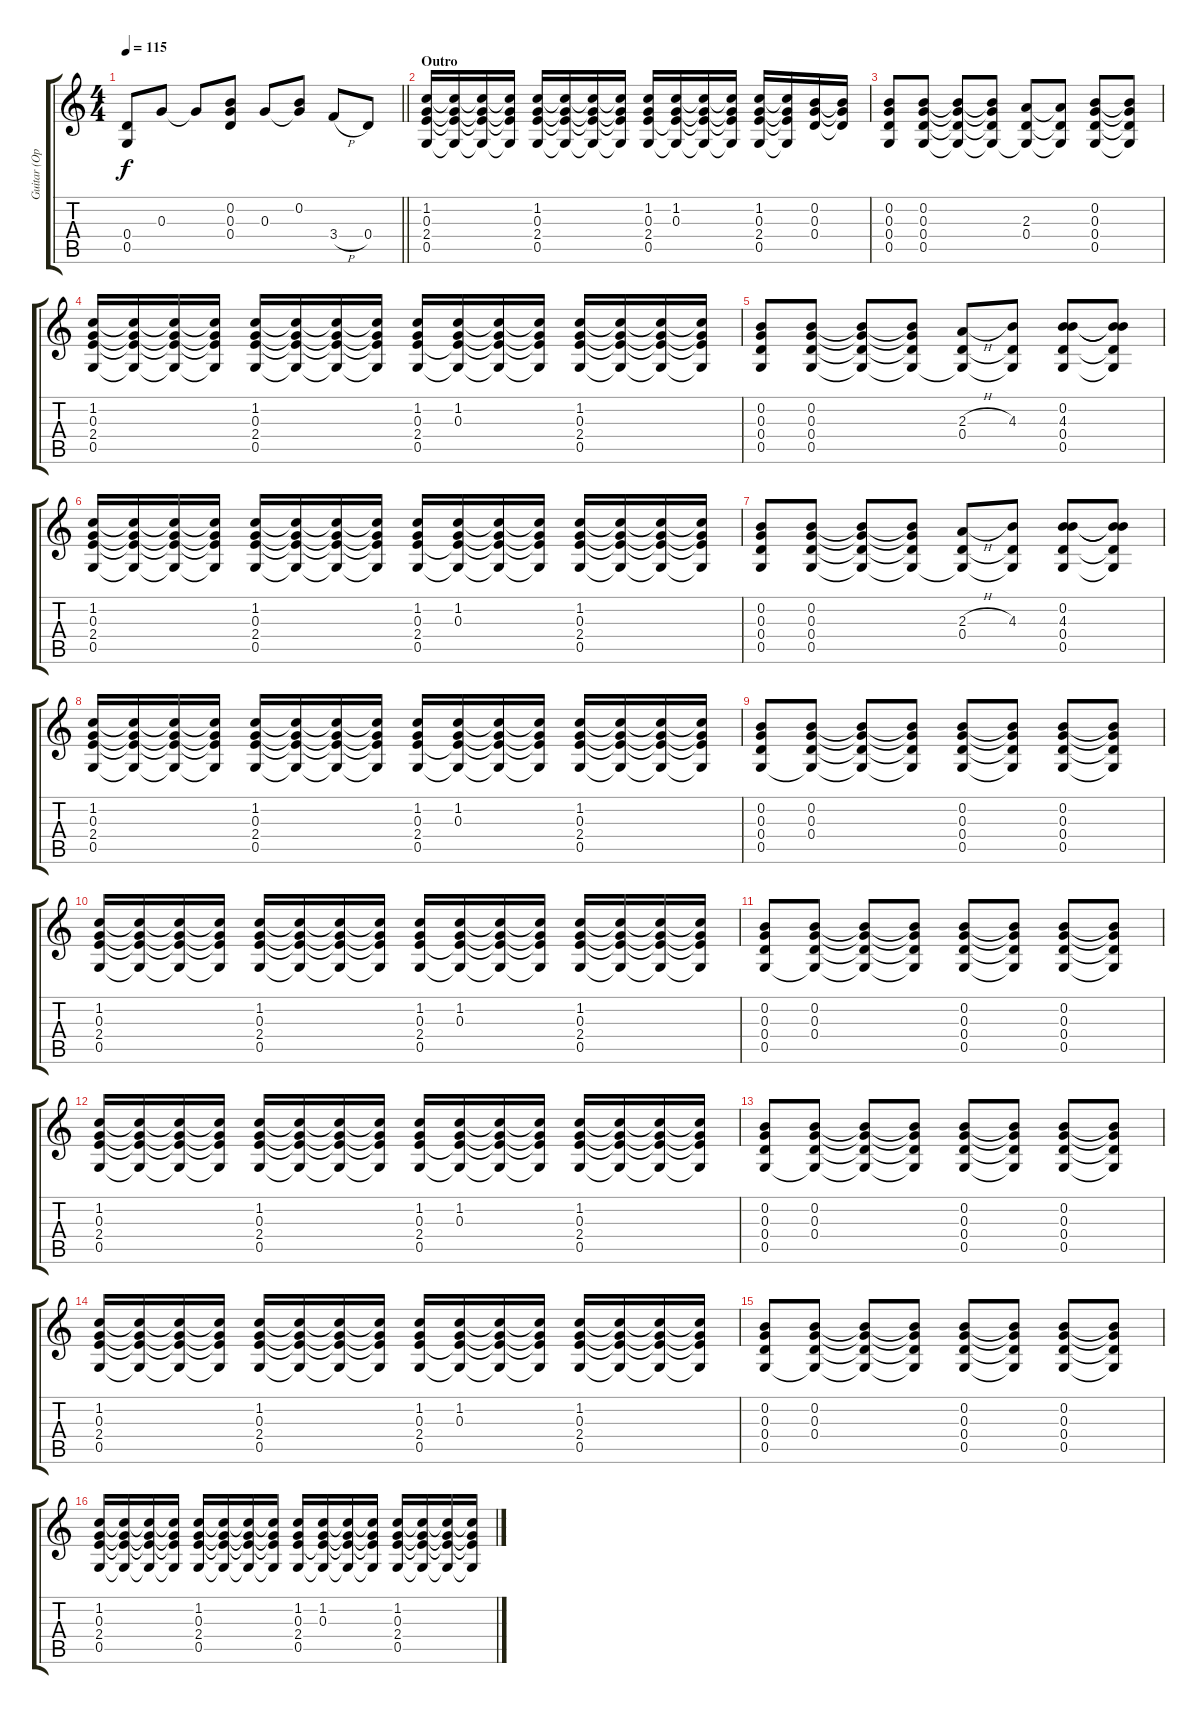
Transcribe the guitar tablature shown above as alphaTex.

\track ("Guitar (Open G)" "Guitar (Op") {instrument distortionguitar}
\staff {score tabs}
\tuning (D4 B3 G3 D3 G2 D2) {hide}
\ts (4 4)
\tempo 115
\clef g2
\barLineRight lightlight
\ks c
(0.4 0.5).8{dy f} 0.3.8 0.3{t}.8 (0.2 0.3 0.4).8 0.3.8 (0.2 0.3{t}).8 3.4{h}.8 0.4.8 |
\section ("" "Outro")
(1.2 0.3 2.4 0.5).16 (1.2{t} 0.3{t} 2.4{t} 0.5{t}).16 (1.2{t} 0.3{t} 2.4{t} 0.5{t}).16 (1.2{t} 0.3{t} 2.4{t} 0.5{t}).16 (1.2 0.3 2.4 0.5).16 (1.2{t} 0.3{t} 2.4{t} 0.5{t}).16 (1.2{t} 0.3{t} 2.4{t} 0.5{t}).16 (1.2{t} 0.3{t} 2.4{t} 0.5{t}).16 (1.2 0.3 2.4 0.5).16 (1.2 0.3 2.4{t} 0.5{t}).16 (1.2{t} 0.3{t} 2.4{t} 0.5{t}).16 (1.2{t} 0.3{t} 2.4{t} 0.5{t}).16 (1.2 0.3 2.4 0.5).16 (1.2{t} 0.3{t} 2.4{t} 0.5{t}).16 (0.2 0.3 0.4).16 (0.2{t} 0.3{t} 0.4{t}).16 |
(0.2 0.3 0.4 0.5).8 (0.2 0.3 0.4 0.5).8 (0.2{t} 0.3{t} 0.4{t} 0.5{t}).8 (0.2{t} 0.3{t} 0.4{t} 0.5{t}).8 (2.3 0.4 0.5{t}).8 (2.3{t} 0.4{t} 0.5{t}).8 (0.2 0.3 0.4 0.5).8 (0.2{t} 0.3{t} 0.4{t} 0.5{t}).8 |
(1.2 0.3 2.4 0.5).16 (1.2{t} 0.3{t} 2.4{t} 0.5{t}).16 (1.2{t} 0.3{t} 2.4{t} 0.5{t}).16 (1.2{t} 0.3{t} 2.4{t} 0.5{t}).16 (1.2 0.3 2.4 0.5).16 (1.2{t} 0.3{t} 2.4{t} 0.5{t}).16 (1.2{t} 0.3{t} 2.4{t} 0.5{t}).16 (1.2{t} 0.3{t} 2.4{t} 0.5{t}).16 (1.2 0.3 2.4 0.5).16 (1.2 0.3 2.4{t} 0.5{t}).16 (1.2{t} 0.3{t} 2.4{t} 0.5{t}).16 (1.2{t} 0.3{t} 2.4{t} 0.5{t}).16 (1.2 0.3 2.4 0.5).16 (1.2{t} 0.3{t} 2.4{t} 0.5{t}).16 (1.2{t} 0.3{t} 2.4{t} 0.5{t}).16 (1.2{t} 0.3{t} 2.4{t} 0.5{t}).16 |
(0.2 0.3 0.4 0.5).8 (0.2 0.3 0.4 0.5).8 (0.2{t} 0.3{t} 0.4{t} 0.5{t}).8 (0.2{t} 0.3{t} 0.4{t} 0.5{t}).8 (2.3{h} 0.4 0.5{t}).8 (4.3 0.4{t} 0.5{t}).8 (0.2 4.3 0.4 0.5).8 (0.2{t} 4.3{t} 0.4{t} 0.5{t}).8 |
(1.2 0.3 2.4 0.5).16 (1.2{t} 0.3{t} 2.4{t} 0.5{t}).16 (1.2{t} 0.3{t} 2.4{t} 0.5{t}).16 (1.2{t} 0.3{t} 2.4{t} 0.5{t}).16 (1.2 0.3 2.4 0.5).16 (1.2{t} 0.3{t} 2.4{t} 0.5{t}).16 (1.2{t} 0.3{t} 2.4{t} 0.5{t}).16 (1.2{t} 0.3{t} 2.4{t} 0.5{t}).16 (1.2 0.3 2.4 0.5).16 (1.2 0.3 2.4{t} 0.5{t}).16 (1.2{t} 0.3{t} 2.4{t} 0.5{t}).16 (1.2{t} 0.3{t} 2.4{t} 0.5{t}).16 (1.2 0.3 2.4 0.5).16 (1.2{t} 0.3{t} 2.4{t} 0.5{t}).16 (1.2{t} 0.3{t} 2.4{t} 0.5{t}).16 (1.2{t} 0.3{t} 2.4{t} 0.5{t}).16 |
(0.2 0.3 0.4 0.5).8 (0.2 0.3 0.4 0.5).8 (0.2{t} 0.3{t} 0.4{t} 0.5{t}).8 (0.2{t} 0.3{t} 0.4{t} 0.5{t}).8 (2.3{h} 0.4 0.5{t}).8 (4.3 0.4{t} 0.5{t}).8 (0.2 4.3 0.4 0.5).8 (0.2{t} 4.3{t} 0.4{t} 0.5{t}).8 |
(1.2 0.3 2.4 0.5).16 (1.2{t} 0.3{t} 2.4{t} 0.5{t}).16 (1.2{t} 0.3{t} 2.4{t} 0.5{t}).16 (1.2{t} 0.3{t} 2.4{t} 0.5{t}).16 (1.2 0.3 2.4 0.5).16 (1.2{t} 0.3{t} 2.4{t} 0.5{t}).16 (1.2{t} 0.3{t} 2.4{t} 0.5{t}).16 (1.2{t} 0.3{t} 2.4{t} 0.5{t}).16 (1.2 0.3 2.4 0.5).16 (1.2 0.3 2.4{t} 0.5{t}).16 (1.2{t} 0.3{t} 2.4{t} 0.5{t}).16 (1.2{t} 0.3{t} 2.4{t} 0.5{t}).16 (1.2 0.3 2.4 0.5).16 (1.2{t} 0.3{t} 2.4{t} 0.5{t}).16 (1.2{t} 0.3{t} 2.4{t} 0.5{t}).16 (1.2{t} 0.3{t} 2.4{t} 0.5{t}).16 |
(0.2 0.3 0.4 0.5).8 (0.2 0.3 0.4 0.5{t}).8 (0.2{t} 0.3{t} 0.4{t} 0.5{t}).8 (0.2{t} 0.3{t} 0.4{t} 0.5{t}).8 (0.2 0.3 0.4 0.5).8 (0.2{t} 0.3{t} 0.4{t} 0.5{t}).8 (0.2 0.3 0.4 0.5).8 (0.2{t} 0.3{t} 0.4{t} 0.5{t}).8 |
(1.2 0.3 2.4 0.5).16 (1.2{t} 0.3{t} 2.4{t} 0.5{t}).16 (1.2{t} 0.3{t} 2.4{t} 0.5{t}).16 (1.2{t} 0.3{t} 2.4{t} 0.5{t}).16 (1.2 0.3 2.4 0.5).16 (1.2{t} 0.3{t} 2.4{t} 0.5{t}).16 (1.2{t} 0.3{t} 2.4{t} 0.5{t}).16 (1.2{t} 0.3{t} 2.4{t} 0.5{t}).16 (1.2 0.3 2.4 0.5).16 (1.2 0.3 2.4{t} 0.5{t}).16 (1.2{t} 0.3{t} 2.4{t} 0.5{t}).16 (1.2{t} 0.3{t} 2.4{t} 0.5{t}).16 (1.2 0.3 2.4 0.5).16 (1.2{t} 0.3{t} 2.4{t} 0.5{t}).16 (1.2{t} 0.3{t} 2.4{t} 0.5{t}).16 (1.2{t} 0.3{t} 2.4{t} 0.5{t}).16 |
(0.2 0.3 0.4 0.5).8 (0.2 0.3 0.4 0.5{t}).8 (0.2{t} 0.3{t} 0.4{t} 0.5{t}).8 (0.2{t} 0.3{t} 0.4{t} 0.5{t}).8 (0.2 0.3 0.4 0.5).8 (0.2{t} 0.3{t} 0.4{t} 0.5{t}).8 (0.2 0.3 0.4 0.5).8 (0.2{t} 0.3{t} 0.4{t} 0.5{t}).8 |
(1.2 0.3 2.4 0.5).16 (1.2{t} 0.3{t} 2.4{t} 0.5{t}).16 (1.2{t} 0.3{t} 2.4{t} 0.5{t}).16 (1.2{t} 0.3{t} 2.4{t} 0.5{t}).16 (1.2 0.3 2.4 0.5).16 (1.2{t} 0.3{t} 2.4{t} 0.5{t}).16 (1.2{t} 0.3{t} 2.4{t} 0.5{t}).16 (1.2{t} 0.3{t} 2.4{t} 0.5{t}).16 (1.2 0.3 2.4 0.5).16 (1.2 0.3 2.4{t} 0.5{t}).16 (1.2{t} 0.3{t} 2.4{t} 0.5{t}).16 (1.2{t} 0.3{t} 2.4{t} 0.5{t}).16 (1.2 0.3 2.4 0.5).16 (1.2{t} 0.3{t} 2.4{t} 0.5{t}).16 (1.2{t} 0.3{t} 2.4{t} 0.5{t}).16 (1.2{t} 0.3{t} 2.4{t} 0.5{t}).16 |
(0.2 0.3 0.4 0.5).8 (0.2 0.3 0.4 0.5{t}).8 (0.2{t} 0.3{t} 0.4{t} 0.5{t}).8 (0.2{t} 0.3{t} 0.4{t} 0.5{t}).8 (0.2 0.3 0.4 0.5).8 (0.2{t} 0.3{t} 0.4{t} 0.5{t}).8 (0.2 0.3 0.4 0.5).8 (0.2{t} 0.3{t} 0.4{t} 0.5{t}).8 |
(1.2 0.3 2.4 0.5).16 (1.2{t} 0.3{t} 2.4{t} 0.5{t}).16 (1.2{t} 0.3{t} 2.4{t} 0.5{t}).16 (1.2{t} 0.3{t} 2.4{t} 0.5{t}).16 (1.2 0.3 2.4 0.5).16 (1.2{t} 0.3{t} 2.4{t} 0.5{t}).16 (1.2{t} 0.3{t} 2.4{t} 0.5{t}).16 (1.2{t} 0.3{t} 2.4{t} 0.5{t}).16 (1.2 0.3 2.4 0.5).16 (1.2 0.3 2.4{t} 0.5{t}).16 (1.2{t} 0.3{t} 2.4{t} 0.5{t}).16 (1.2{t} 0.3{t} 2.4{t} 0.5{t}).16 (1.2 0.3 2.4 0.5).16 (1.2{t} 0.3{t} 2.4{t} 0.5{t}).16 (1.2{t} 0.3{t} 2.4{t} 0.5{t}).16 (1.2{t} 0.3{t} 2.4{t} 0.5{t}).16 |
(0.2 0.3 0.4 0.5).8 (0.2 0.3 0.4 0.5{t}).8 (0.2{t} 0.3{t} 0.4{t} 0.5{t}).8 (0.2{t} 0.3{t} 0.4{t} 0.5{t}).8 (0.2 0.3 0.4 0.5).8 (0.2{t} 0.3{t} 0.4{t} 0.5{t}).8 (0.2 0.3 0.4 0.5).8 (0.2{t} 0.3{t} 0.4{t} 0.5{t}).8 |
(1.2 0.3 2.4 0.5).16 (1.2{t} 0.3{t} 2.4{t} 0.5{t}).16 (1.2{t} 0.3{t} 2.4{t} 0.5{t}).16 (1.2{t} 0.3{t} 2.4{t} 0.5{t}).16 (1.2 0.3 2.4 0.5).16 (1.2{t} 0.3{t} 2.4{t} 0.5{t}).16 (1.2{t} 0.3{t} 2.4{t} 0.5{t}).16 (1.2{t} 0.3{t} 2.4{t} 0.5{t}).16 (1.2 0.3 2.4 0.5).16 (1.2 0.3 2.4{t} 0.5{t}).16 (1.2{t} 0.3{t} 2.4{t} 0.5{t}).16 (1.2{t} 0.3{t} 2.4{t} 0.5{t}).16 (1.2 0.3 2.4 0.5).16 (1.2{t} 0.3{t} 2.4{t} 0.5{t}).16 (1.2{t} 0.3{t} 2.4{t} 0.5{t}).16 (1.2{t} 0.3{t} 2.4{t} 0.5{t}).16
